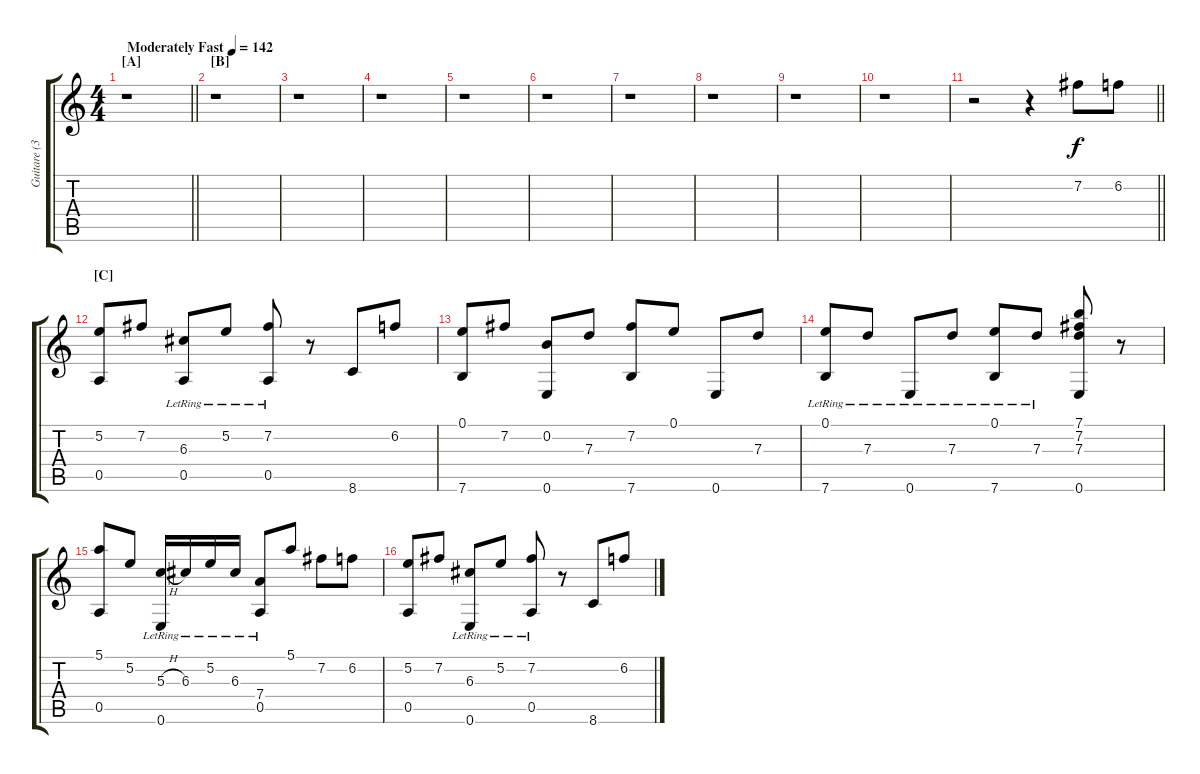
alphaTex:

\track ("Guitare (3)" "Guitare (3") {instrument electricguitarjazz}
\staff {score tabs}
\tuning (E4 B3 G3 D3 A2 E2) {hide}
\ts (4 4)
\section ("" "[A]")
\tempo (142 "Moderately Fast")
\clef g2
\barLineRight lightlight
\ks c
r.1{dy f instrument electricguitarjazz} |
\section ("" "[B]")
r.1 |
r.1 |
r.1 |
r.1 |
r.1 |
r.1 |
r.1 |
r.1 |
r.1 |
\barLineRight lightlight
r.2 r.4 7.2.8 6.2.8 |
\section ("" "[C]")
(5.2 0.5).8 7.2.8 (6.3{lr} 0.5).8 5.2{lr}.8 (7.2{lr} 0.5).8 r.8 8.6.8 6.2.8 |
(0.1 7.6).8 7.2.8 (0.2 0.6).8 7.3.8 (7.2 7.6).8 0.1.8 0.6.8 7.3.8 |
(0.1{lr} 7.6{lr}).8 7.3{lr}.8 0.6{lr}.8 7.3{lr}.8 (0.1{lr} 7.6{lr}).8 7.3{lr}.8 (7.1 7.2 7.3 0.6).8 r.8 |
(5.1 0.5).8 5.2.8 (5.3{h lr} 0.6).16 6.3{lr}.16 5.2{lr}.16 6.3{lr}.16 (7.4{lr} 0.5).8 5.1.8 7.2.8 6.2.8 |
(5.2 0.5).8 7.2.8 (6.3{lr} 0.6).8 5.2{lr}.8 (7.2{lr} 0.5).8 r.8 8.6.8 6.2.8
